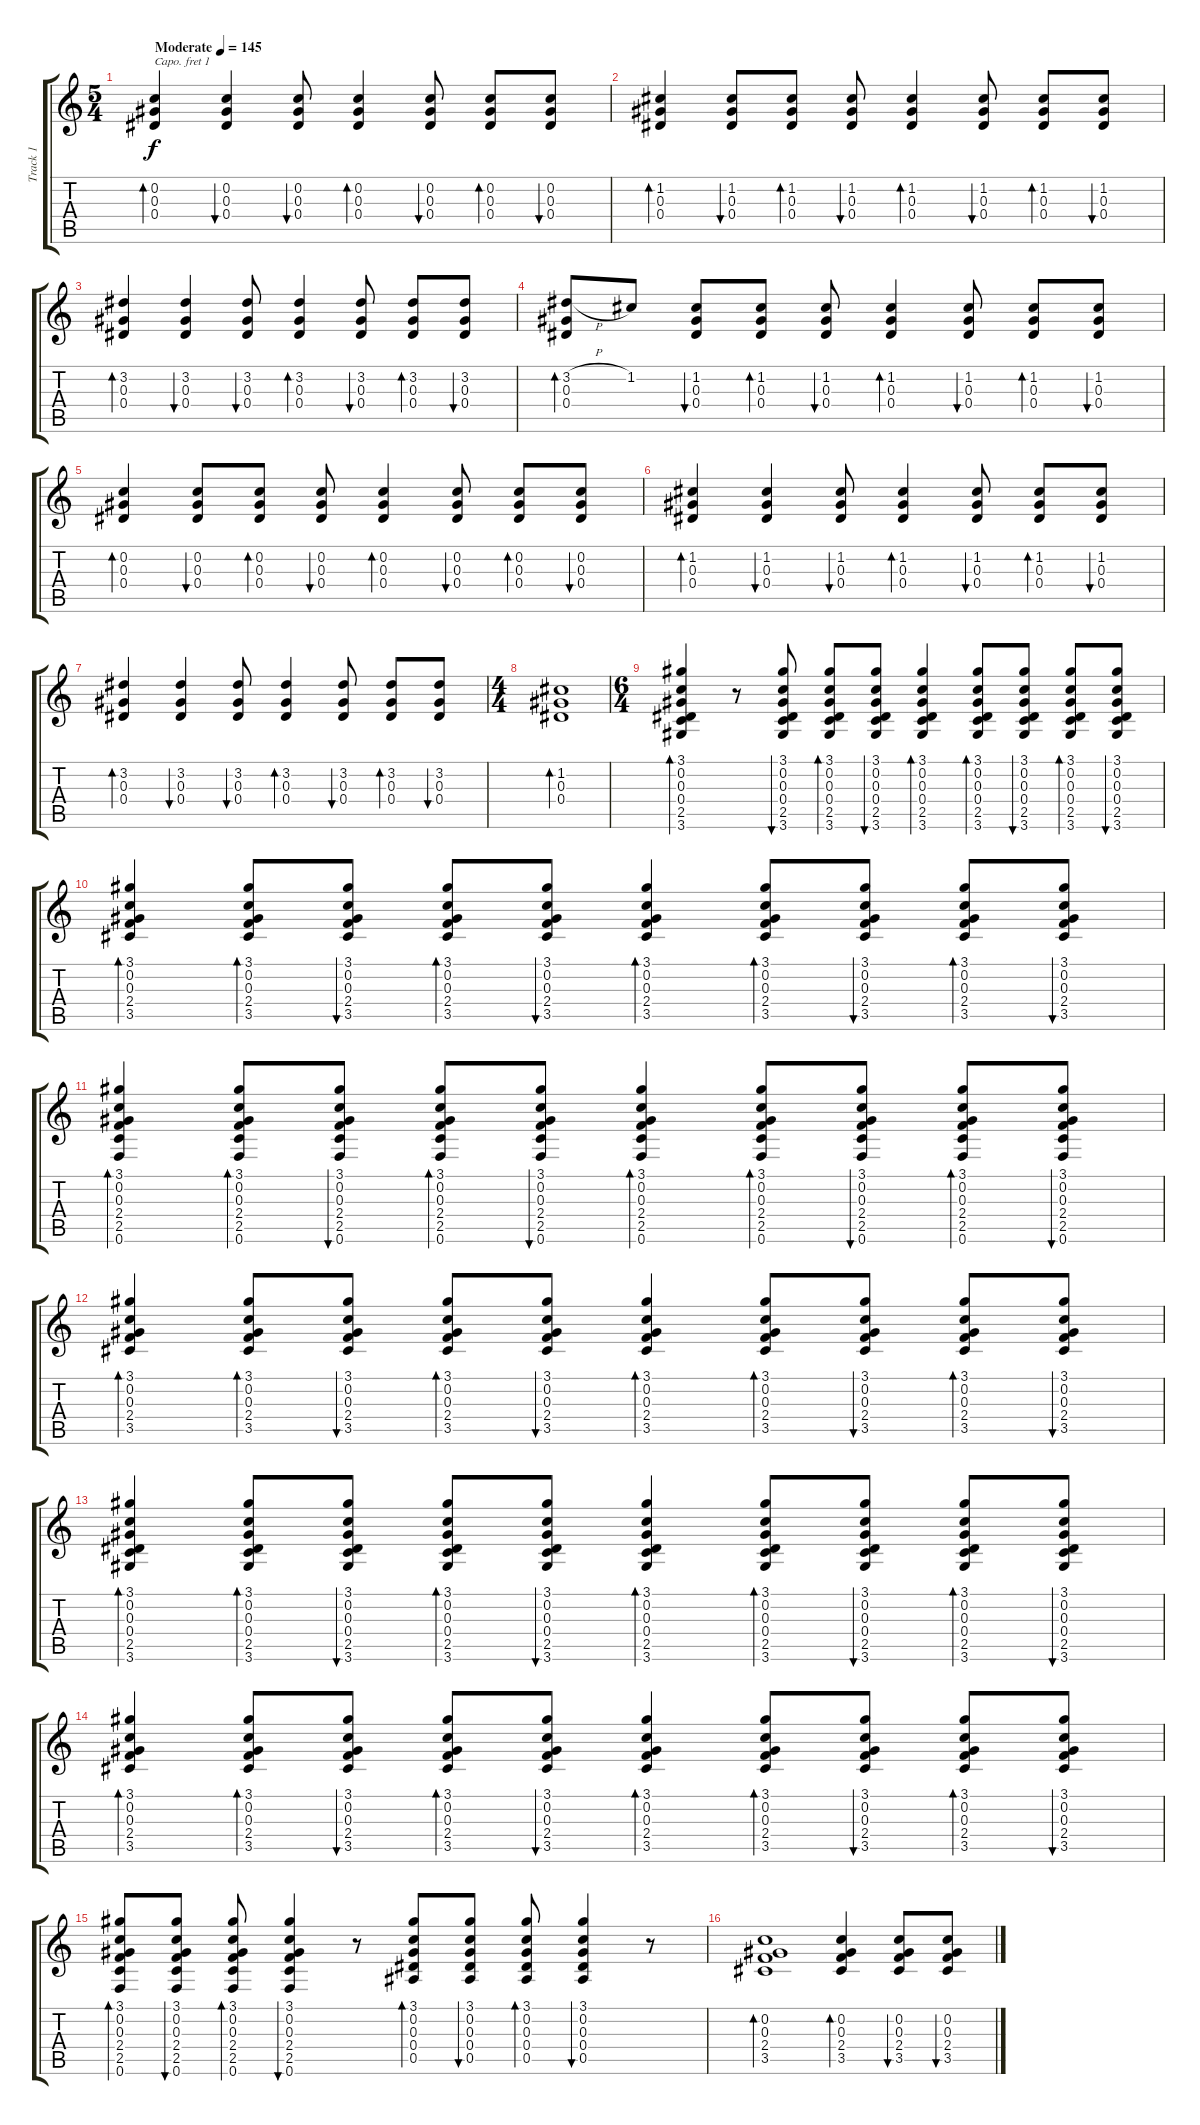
\track ("Track 1" "Track 1") {instrument acousticguitarsteel}
\staff {score tabs}
\capo 1
\tuning (E4 B3 G3 D3 A2 E2) {hide}
\ts (5 4)
\tempo (145 "Moderate")
\clef g2
\ks c
(0.2 0.3 0.4).4{bd 60 dy f instrument acousticguitarsteel} (0.2 0.3 0.4).4{bu 60} (0.2 0.3 0.4).8{bu 60} (0.2 0.3 0.4).4{bd 60} (0.2 0.3 0.4).8{bu 60} (0.2 0.3 0.4).8{bd 60} (0.2 0.3 0.4).8{bu 60} |
(1.2 0.3 0.4).4{bd 60} (1.2 0.3 0.4).8{bu 60} (1.2 0.3 0.4).8{bd 60} (1.2 0.3 0.4).8{bu 60} (1.2 0.3 0.4).4{bd 60} (1.2 0.3 0.4).8{bu 60} (1.2 0.3 0.4).8{bd 60} (1.2 0.3 0.4).8{bu 60} |
(3.2 0.3 0.4).4{bd 60} (3.2 0.3 0.4).4{bu 60} (3.2 0.3 0.4).8{bu 60} (3.2 0.3 0.4).4{bd 60} (3.2 0.3 0.4).8{bu 60} (3.2 0.3 0.4).8{bd 60} (3.2 0.3 0.4).8{bu 60} |
(3.2{h} 0.3 0.4).8{bd 60} 1.2.8 (1.2 0.3 0.4).8{bu 60} (1.2 0.3 0.4).8{bd 60} (1.2 0.3 0.4).8{bu 60} (1.2 0.3 0.4).4{bd 60} (1.2 0.3 0.4).8{bu 60} (1.2 0.3 0.4).8{bd 60} (1.2 0.3 0.4).8{bu 60} |
(0.2 0.3 0.4).4{bd 60} (0.2 0.3 0.4).8{bu 60} (0.2 0.3 0.4).8{bd 60} (0.2 0.3 0.4).8{bu 60} (0.2 0.3 0.4).4{bd 60} (0.2 0.3 0.4).8{bu 60} (0.2 0.3 0.4).8{bd 60} (0.2 0.3 0.4).8{bu 60} |
(1.2 0.3 0.4).4{bd 60} (1.2 0.3 0.4).4{bu 60} (1.2 0.3 0.4).8{bu 60} (1.2 0.3 0.4).4{bd 60} (1.2 0.3 0.4).8{bu 60} (1.2 0.3 0.4).8{bd 60} (1.2 0.3 0.4).8{bu 60} |
(3.2 0.3 0.4).4{bd 60} (3.2 0.3 0.4).4{bu 60} (3.2 0.3 0.4).8{bu 60} (3.2 0.3 0.4).4{bd 60} (3.2 0.3 0.4).8{bu 60} (3.2 0.3 0.4).8{bd 60} (3.2 0.3 0.4).8{bu 60} |
\ts (4 4)
(1.2 0.3 0.4).1{bd 60} |
\ts (6 4)
(3.1 0.2 0.3 0.4 2.5 3.6).4{bd 60} r.8 (3.1 0.2 0.3 0.4 2.5 3.6).8{bu 60} (3.1 0.2 0.3 0.4 2.5 3.6).8{bd 60} (3.1 0.2 0.3 0.4 2.5 3.6).8{bu 60} (3.1 0.2 0.3 0.4 2.5 3.6).4{bd 60} (3.1 0.2 0.3 0.4 2.5 3.6).8{bd 60} (3.1 0.2 0.3 0.4 2.5 3.6).8{bu 60} (3.1 0.2 0.3 0.4 2.5 3.6).8{bd 60} (3.1 0.2 0.3 0.4 2.5 3.6).8{bu 60} |
(3.1 0.2 0.3 2.4 3.5).4{bd 60} (3.1 0.2 0.3 2.4 3.5).8{bd 60} (3.1 0.2 0.3 2.4 3.5).8{bu 60} (3.1 0.2 0.3 2.4 3.5).8{bd 60} (3.1 0.2 0.3 2.4 3.5).8{bu 60} (3.1 0.2 0.3 2.4 3.5).4{bd 60} (3.1 0.2 0.3 2.4 3.5).8{bd 60} (3.1 0.2 0.3 2.4 3.5).8{bu 60} (3.1 0.2 0.3 2.4 3.5).8{bd 60} (3.1 0.2 0.3 2.4 3.5).8{bu 60} |
(3.1 0.2 0.3 2.4 2.5 0.6).4{bd 60} (3.1 0.2 0.3 2.4 2.5 0.6).8{bd 60} (3.1 0.2 0.3 2.4 2.5 0.6).8{bu 60} (3.1 0.2 0.3 2.4 2.5 0.6).8{bd 60} (3.1 0.2 0.3 2.4 2.5 0.6).8{bu 60} (3.1 0.2 0.3 2.4 2.5 0.6).4{bd 60} (3.1 0.2 0.3 2.4 2.5 0.6).8{bd 60} (3.1 0.2 0.3 2.4 2.5 0.6).8{bu 60} (3.1 0.2 0.3 2.4 2.5 0.6).8{bd 60} (3.1 0.2 0.3 2.4 2.5 0.6).8{bu 60} |
(3.1 0.2 0.3 2.4 3.5).4{bd 60} (3.1 0.2 0.3 2.4 3.5).8{bd 60} (3.1 0.2 0.3 2.4 3.5).8{bu 60} (3.1 0.2 0.3 2.4 3.5).8{bd 60} (3.1 0.2 0.3 2.4 3.5).8{bu 60} (3.1 0.2 0.3 2.4 3.5).4{bd 60} (3.1 0.2 0.3 2.4 3.5).8{bd 60} (3.1 0.2 0.3 2.4 3.5).8{bu 60} (3.1 0.2 0.3 2.4 3.5).8{bd 60} (3.1 0.2 0.3 2.4 3.5).8{bu 60} |
(3.1 0.2 0.3 0.4 2.5 3.6).4{bd 60} (3.1 0.2 0.3 0.4 2.5 3.6).8{bd 60} (3.1 0.2 0.3 0.4 2.5 3.6).8{bu 60} (3.1 0.2 0.3 0.4 2.5 3.6).8{bd 60} (3.1 0.2 0.3 0.4 2.5 3.6).8{bu 60} (3.1 0.2 0.3 0.4 2.5 3.6).4{bd 60} (3.1 0.2 0.3 0.4 2.5 3.6).8{bd 60} (3.1 0.2 0.3 0.4 2.5 3.6).8{bu 60} (3.1 0.2 0.3 0.4 2.5 3.6).8{bd 60} (3.1 0.2 0.3 0.4 2.5 3.6).8{bu 60} |
(3.1 0.2 0.3 2.4 3.5).4{bd 60} (3.1 0.2 0.3 2.4 3.5).8{bd 60} (3.1 0.2 0.3 2.4 3.5).8{bu 60} (3.1 0.2 0.3 2.4 3.5).8{bd 60} (3.1 0.2 0.3 2.4 3.5).8{bu 60} (3.1 0.2 0.3 2.4 3.5).4{bd 60} (3.1 0.2 0.3 2.4 3.5).8{bd 60} (3.1 0.2 0.3 2.4 3.5).8{bu 60} (3.1 0.2 0.3 2.4 3.5).8{bd 60} (3.1 0.2 0.3 2.4 3.5).8{bu 60} |
(3.1 0.2 0.3 2.4 2.5 0.6).8{bd 60} (3.1 0.2 0.3 2.4 2.5 0.6).8{bu 60} (3.1 0.2 0.3 2.4 2.5 0.6).8{bd 60} (3.1 0.2 0.3 2.4 2.5 0.6).4{bu 60} r.8 (3.1 0.2 0.3 0.4 0.5).8{bd 60} (3.1 0.2 0.3 0.4 0.5).8{bu 60} (3.1 0.2 0.3 0.4 0.5).8{bd 60} (3.1 0.2 0.3 0.4 0.5).4{bu 60} r.8 |
(0.2 0.3 2.4 3.5).1{bd 60} (0.2 0.3 2.4 3.5).4{bd 60} (0.2 0.3 2.4 3.5).8{bu 60} (0.2 0.3 2.4 3.5).8{bu 60}
